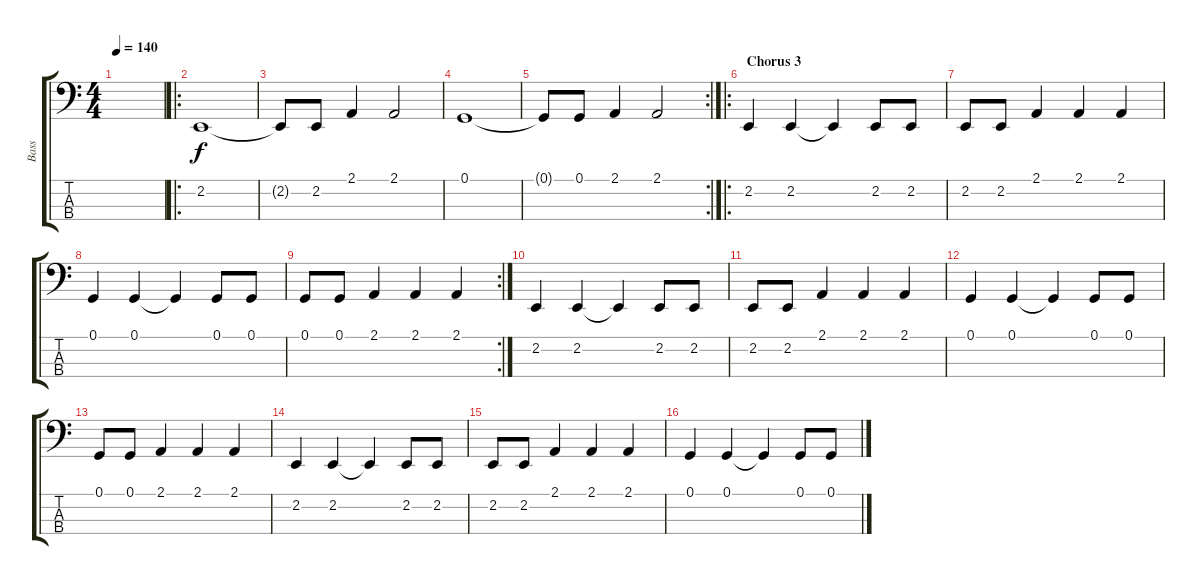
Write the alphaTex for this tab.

\track ("Bass " "Bass ") {instrument lead8bassandlead}
\staff {score tabs}
\tuning (G2 D2 A1 E1) {hide}
\ts (4 4)
\tempo 140
\clef f4
\ks c
|
\ro
2.2.1 |
2.2{t}.8 2.2.8 2.1.4 2.1.2 |
0.1.1 |
\rc 2
0.1{t}.8 0.1.8 2.1.4 2.1.2 |
\ro
\section ("" " Chorus 3")
2.2.4 2.2.4 2.2{t}.4 2.2.8 2.2.8 |
2.2.8 2.2.8 2.1.4 2.1.4 2.1.4 |
0.1.4 0.1.4 0.1{t}.4 0.1.8 0.1.8 |
\rc 2
0.1.8 0.1.8 2.1.4 2.1.4 2.1.4 |
2.2.4 2.2.4 2.2{t}.4 2.2.8 2.2.8 |
2.2.8 2.2.8 2.1.4 2.1.4 2.1.4 |
0.1.4 0.1.4 0.1{t}.4 0.1.8 0.1.8 |
0.1.8 0.1.8 2.1.4 2.1.4 2.1.4 |
2.2.4 2.2.4 2.2{t}.4 2.2.8 2.2.8 |
2.2.8 2.2.8 2.1.4 2.1.4 2.1.4 |
0.1.4 0.1.4 0.1{t}.4 0.1.8 0.1.8
